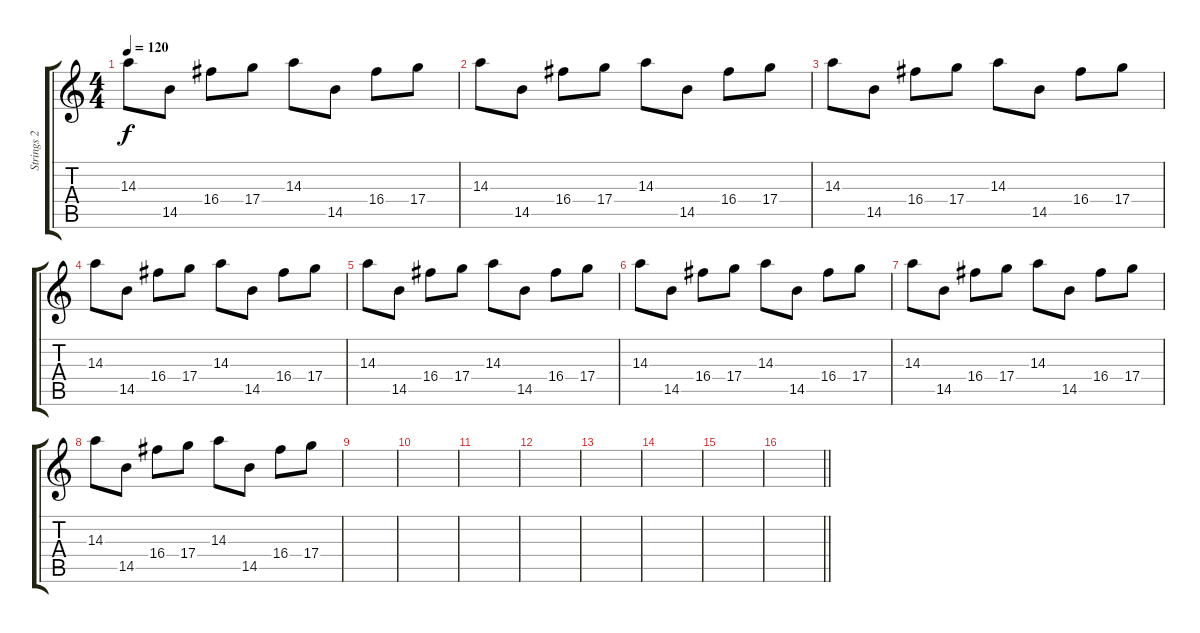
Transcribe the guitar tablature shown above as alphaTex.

\track ("Strings 2" "Strings 2") {instrument acousticguitarnylon}
\staff {score tabs}
\tuning (E4 B3 G3 D3 A2 E2) {hide}
\ts (4 4)
\tempo 120
\clef g2
\ks c
14.3.8{dy f volume 8 instrument pad3polysynth} 14.5.8 16.4.8 17.4.8 14.3.8 14.5.8 16.4.8 17.4.8 |
14.3.8 14.5.8 16.4.8 17.4.8 14.3.8 14.5.8 16.4.8 17.4.8 |
14.3.8 14.5.8 16.4.8 17.4.8 14.3.8 14.5.8 16.4.8 17.4.8 |
14.3.8 14.5.8 16.4.8 17.4.8 14.3.8 14.5.8 16.4.8 17.4.8 |
14.3.8 14.5.8 16.4.8 17.4.8 14.3.8 14.5.8 16.4.8 17.4.8 |
14.3.8 14.5.8 16.4.8 17.4.8 14.3.8 14.5.8 16.4.8 17.4.8 |
14.3.8 14.5.8 16.4.8 17.4.8 14.3.8 14.5.8 16.4.8 17.4.8 |
14.3.8 14.5.8 16.4.8 17.4.8 14.3.8 14.5.8 16.4.8 17.4.8 |
|
|
|
|
|
|
|
\barLineRight lightlight
